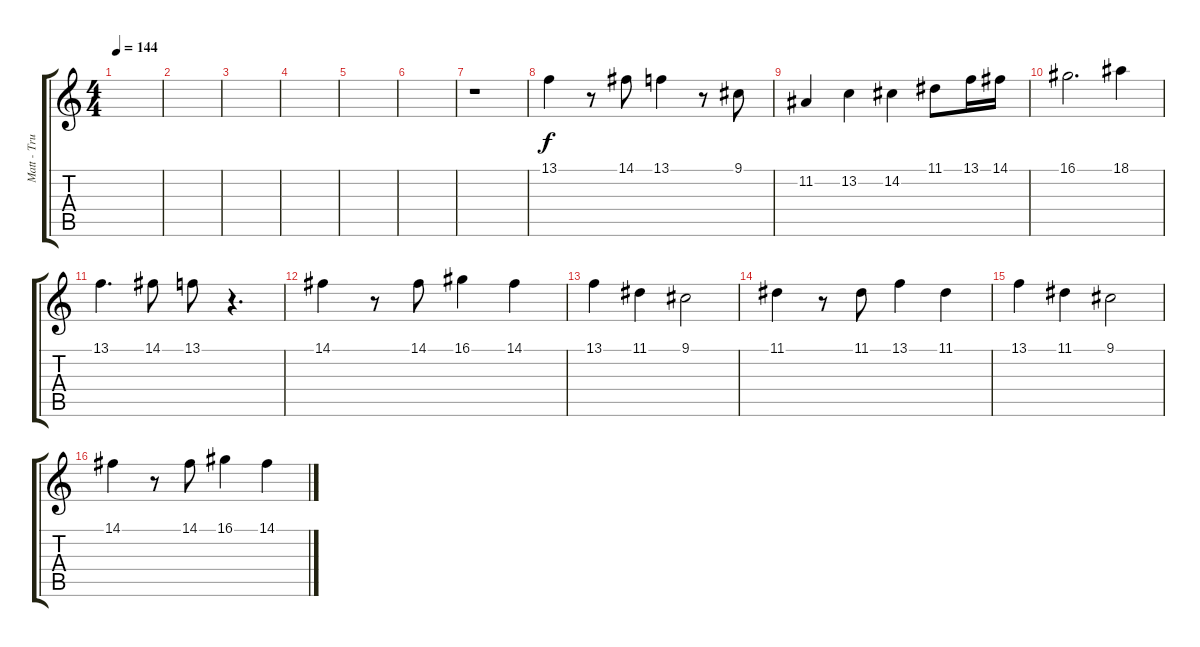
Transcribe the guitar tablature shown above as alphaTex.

\track ("Matt - Trumpet" "Matt - Tru") {instrument trumpet}
\staff {score tabs}
\tuning (E4 B3 G3 D3 A2 E2) {hide}
\ts (4 4)
\tempo 144
\clef g2
\ks c
|
|
|
|
|
|
r.1{volume 16} |
13.1.4 r.8 14.1.8 13.1.4 r.8 9.1.8 |
11.2.4 13.2.4 14.2.4 11.1.8 13.1.16 14.1.16 |
16.1.2{d} 18.1.4 |
13.1.4{d} 14.1.8 13.1.8 r.4{d} |
14.1.4 r.8 14.1.8 16.1.4 14.1.4 |
13.1.4 11.1.4 9.1.2 |
11.1.4 r.8 11.1.8 13.1.4 11.1.4 |
13.1.4 11.1.4 9.1.2 |
14.1.4 r.8 14.1.8 16.1.4 14.1.4
